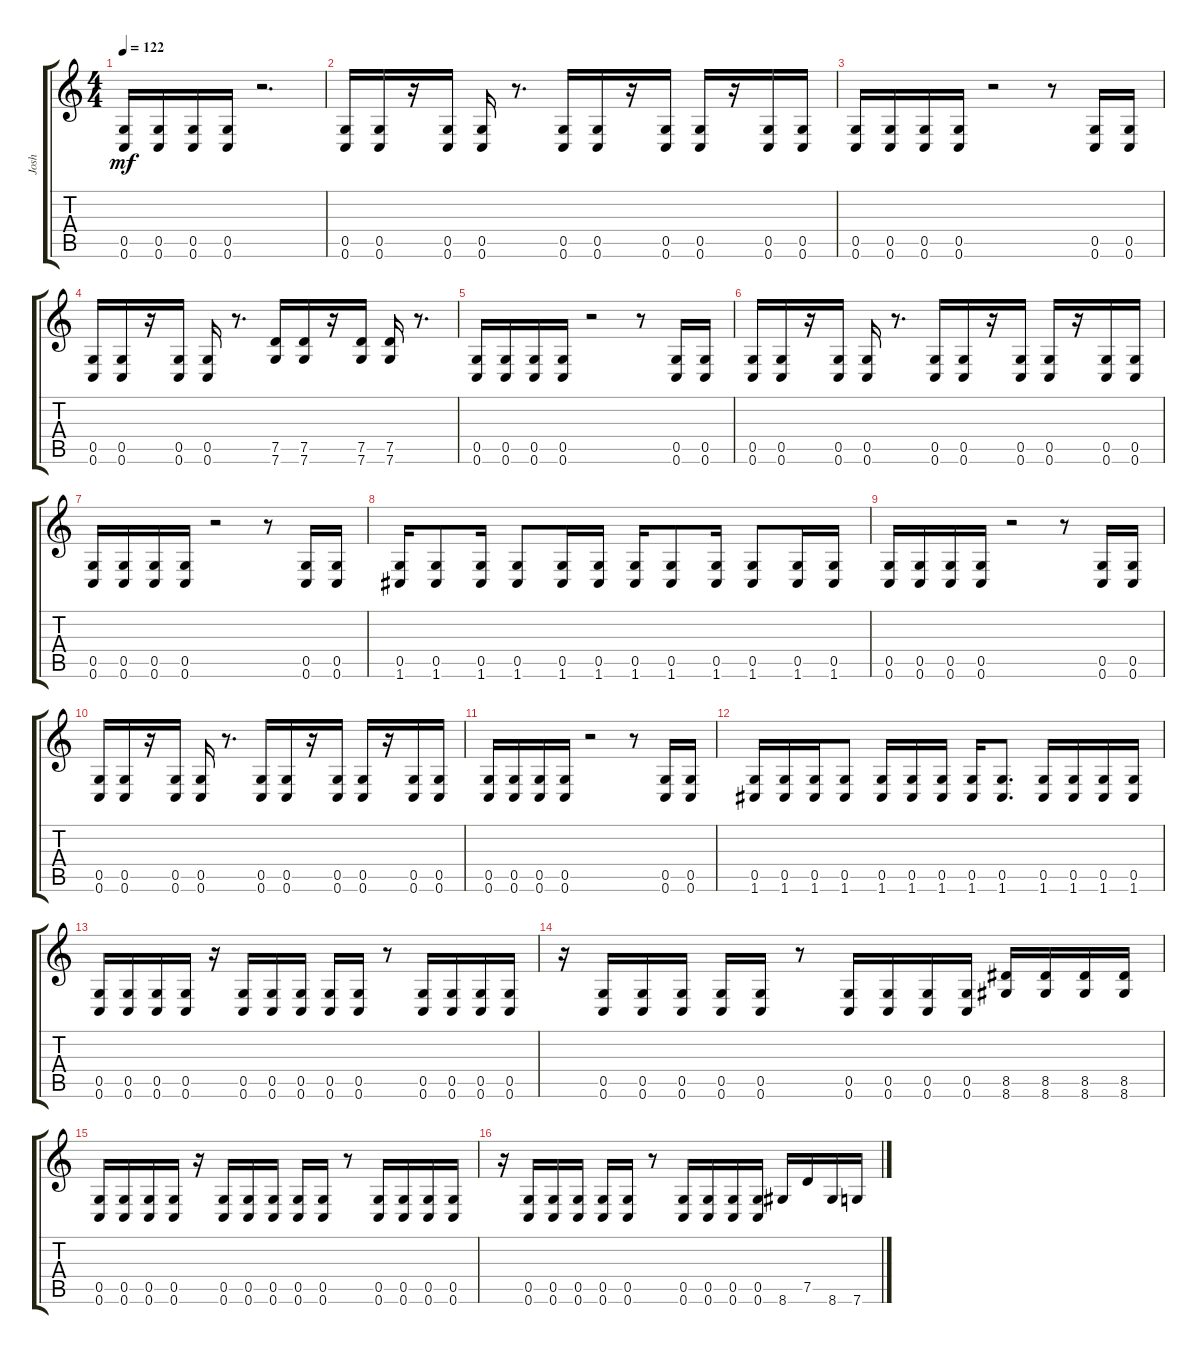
\track ("Josh" "Josh") {instrument distortionguitar}
\staff {score tabs}
\tuning (D4 A3 F3 C3 G2 C2) {hide}
\ts (4 4)
\tempo 122
\clef g2
\ks c
(0.5 0.6).16{dy mf} (0.5 0.6).16 (0.5 0.6).16 (0.5 0.6).16 r.2{d} |
(0.5 0.6).16 (0.5 0.6).16 r.16 (0.5 0.6).16 (0.5 0.6).16 r.8{d} (0.5 0.6).16 (0.5 0.6).16 r.16 (0.5 0.6).16 (0.5 0.6).16 r.16 (0.5 0.6).16 (0.5 0.6).16 |
(0.5 0.6).16 (0.5 0.6).16 (0.5 0.6).16 (0.5 0.6).16 r.2 r.8 (0.5 0.6).16 (0.5 0.6).16 |
(0.5 0.6).16 (0.5 0.6).16 r.16 (0.5 0.6).16 (0.5 0.6).16 r.8{d} (7.5 7.6).16 (7.5 7.6).16 r.16 (7.5 7.6).16 (7.5 7.6).16 r.8{d} |
(0.5 0.6).16 (0.5 0.6).16 (0.5 0.6).16 (0.5 0.6).16 r.2 r.8 (0.5 0.6).16 (0.5 0.6).16 |
(0.5 0.6).16 (0.5 0.6).16 r.16 (0.5 0.6).16 (0.5 0.6).16 r.8{d} (0.5 0.6).16 (0.5 0.6).16 r.16 (0.5 0.6).16 (0.5 0.6).16 r.16 (0.5 0.6).16 (0.5 0.6).16 |
(0.5 0.6).16 (0.5 0.6).16 (0.5 0.6).16 (0.5 0.6).16 r.2 r.8 (0.5 0.6).16 (0.5 0.6).16 |
(0.5 1.6).16 (0.5 1.6).8 (0.5 1.6).16 (0.5 1.6).8 (0.5 1.6).16 (0.5 1.6).16 (0.5 1.6).16 (0.5 1.6).8 (0.5 1.6).16 (0.5 1.6).8 (0.5 1.6).16 (0.5 1.6).16 |
(0.5 0.6).16 (0.5 0.6).16 (0.5 0.6).16 (0.5 0.6).16 r.2 r.8 (0.5 0.6).16 (0.5 0.6).16 |
(0.5 0.6).16 (0.5 0.6).16 r.16 (0.5 0.6).16 (0.5 0.6).16 r.8{d} (0.5 0.6).16 (0.5 0.6).16 r.16 (0.5 0.6).16 (0.5 0.6).16 r.16 (0.5 0.6).16 (0.5 0.6).16 |
(0.5 0.6).16 (0.5 0.6).16 (0.5 0.6).16 (0.5 0.6).16 r.2 r.8 (0.5 0.6).16 (0.5 0.6).16 |
(0.5 1.6).16 (0.5 1.6).16 (0.5 1.6).16 (0.5 1.6).8 (0.5 1.6).16 (0.5 1.6).16 (0.5 1.6).16 (0.5 1.6).16 (0.5 1.6).8{d} (0.5 1.6).16 (0.5 1.6).16 (0.5 1.6).16 (0.5 1.6).16 |
(0.5 0.6).16 (0.5 0.6).16 (0.5 0.6).16 (0.5 0.6).16 r.16 (0.5 0.6).16 (0.5 0.6).16 (0.5 0.6).16 (0.5 0.6).16 (0.5 0.6).16 r.8 (0.5 0.6).16 (0.5 0.6).16 (0.5 0.6).16 (0.5 0.6).16 |
r.16 (0.5 0.6).16 (0.5 0.6).16 (0.5 0.6).16 (0.5 0.6).16 (0.5 0.6).16 r.8 (0.5 0.6).16 (0.5 0.6).16 (0.5 0.6).16 (0.5 0.6).16 (8.5 8.6).16 (8.5 8.6).16 (8.5 8.6).16 (8.5 8.6).16 |
(0.5 0.6).16 (0.5 0.6).16 (0.5 0.6).16 (0.5 0.6).16 r.16 (0.5 0.6).16 (0.5 0.6).16 (0.5 0.6).16 (0.5 0.6).16 (0.5 0.6).16 r.8 (0.5 0.6).16 (0.5 0.6).16 (0.5 0.6).16 (0.5 0.6).16 |
r.16 (0.5 0.6).16 (0.5 0.6).16 (0.5 0.6).16 (0.5 0.6).16 (0.5 0.6).16 r.8 (0.5 0.6).16 (0.5 0.6).16 (0.5 0.6).16 (0.5 0.6).16 8.6.16 7.5.16 8.6.16 7.6.16
